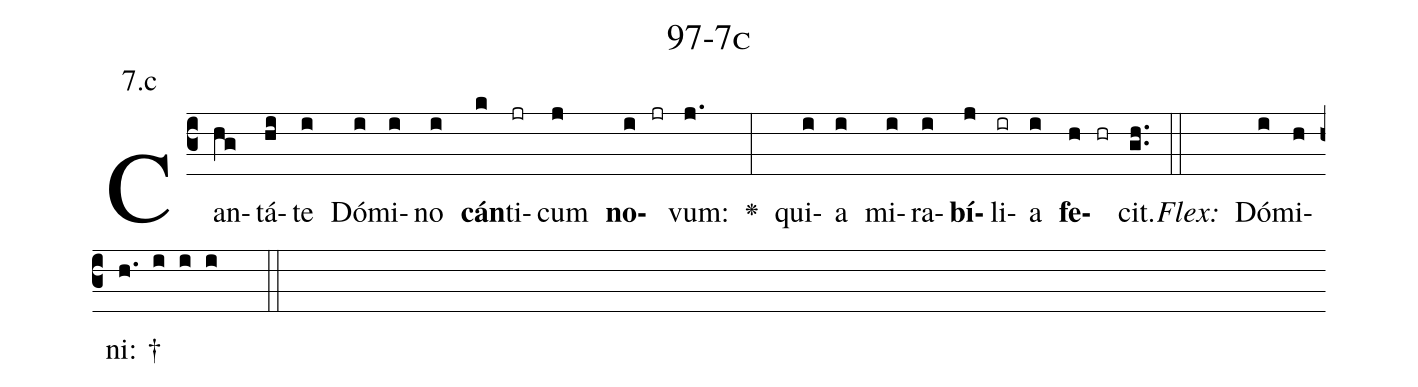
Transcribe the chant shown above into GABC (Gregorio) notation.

name: 97-7c;
annotation: 7.c;
%%
(c3)Can(hg)tá(hi)te(i) Dó(i)mi(i)no(i) <b>cán</b>(k)ti(jr)cum(j) <b>no</b>(i jr)vum:(j.) <v>\greheightstar</v>(:) qui(i)a(i) mi(i)ra(i)<b>bí</b>(j)li(ir)a(i) <b>fe</b>(h hr)cit.(gh..) (::)
<i>Flex:</i>()  Dó(i)mi(h)ni: †(h. i i i  ::)

%E(i) u(i) o(j) u(i) a(h) e.(gh..) (::)
